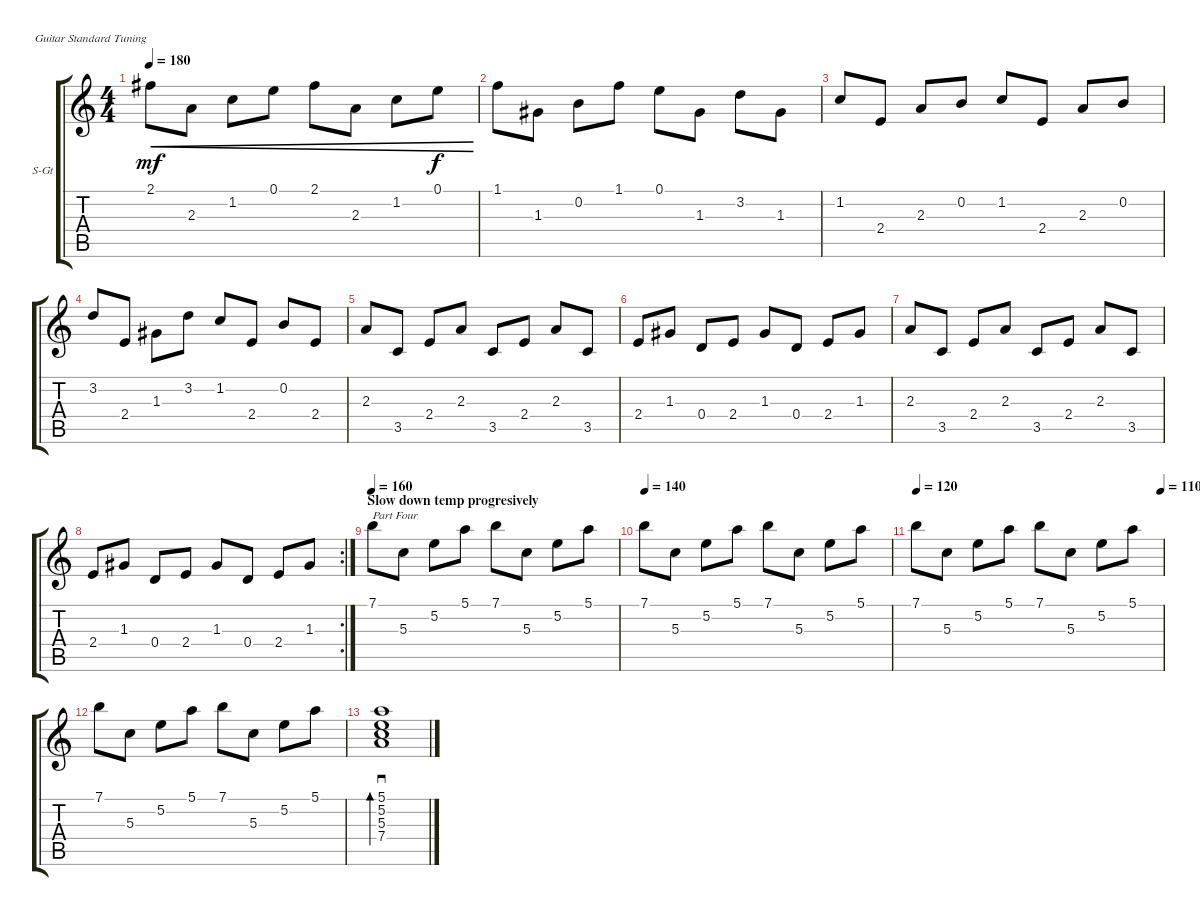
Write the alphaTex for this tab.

\defaultSystemsLayout 4
\bracketExtendMode groupsimilarinstruments
\firstSystemTrackNameOrientation horizontal
\otherSystemsTrackNameOrientation horizontal
\track ("Steel Guitar" "S-Gt") {instrument acousticguitarsteel}
\staff {score tabs}
\tuning (E4 B3 G3 D3 A2 E2)
\ts (4 4)
\tempo 180
\clef g2
\ks c
2.1.8{cre dy mf} 2.3.8{cre} 1.2.8{cre} 0.1.8{cre} 2.1.8{cre} 2.3.8{cre} 1.2.8{cre} 0.1.8{cre dy f} |
1.1.8 1.3.8 0.2.8 1.1.8 0.1.8 1.3.8 3.2.8 1.3.8 |
1.2.8 2.4.8 2.3.8 0.2.8 1.2.8 2.4.8 2.3.8 0.2.8 |
3.2.8 2.4.8 1.3.8 3.2.8 1.2.8 2.4.8 0.2.8 2.4.8 |
2.3.8 3.5.8 2.4.8 2.3.8 3.5.8 2.4.8 2.3.8 3.5.8 |
2.4.8 1.3.8 0.4.8 2.4.8 1.3.8 0.4.8 2.4.8 1.3.8 |
2.3.8 3.5.8 2.4.8 2.3.8 3.5.8 2.4.8 2.3.8 3.5.8 |
\rc 2
2.4.8 1.3.8 0.4.8 2.4.8 1.3.8 0.4.8 2.4.8 1.3.8 |
\section ("" "Slow down temp progresively")
\tempo 160
7.1.8{txt "Part Four"} 5.3.8 5.2.8 5.1.8 7.1.8 5.3.8 5.2.8 5.1.8 |
\tempo (140 0.00625)
7.1.8 5.3.8 5.2.8 5.1.8 7.1.8 5.3.8 5.2.8 5.1.8 |
\tempo (120 0.00625)
\tempo (110 0.99375)
7.1.8 5.3.8 5.2.8 5.1.8 7.1.8 5.3.8 5.2.8 5.1.8 |
7.1.8 5.3.8 5.2.8 5.1.8 7.1.8 5.3.8 5.2.8 5.1.8 |
(5.1 5.2 5.3 7.4).1{sd bd 119}
